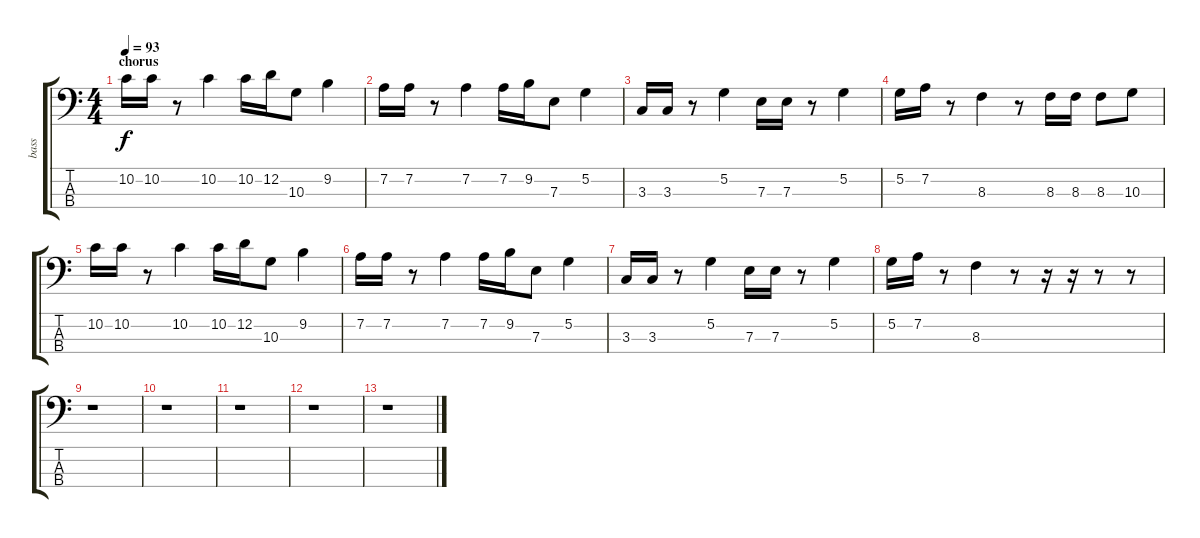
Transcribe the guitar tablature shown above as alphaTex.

\track ("bass" "bass") {instrument electricbassfinger}
\staff {score tabs}
\tuning (G2 D2 A1 E1) {hide}
\ts (4 4)
\section ("" "chorus")
\tempo 93
\clef f4
\ks c
10.2.16{dy f} 10.2.16 r.8 10.2.4 10.2.16 12.2.16 10.3.8 9.2.4 |
7.2.16 7.2.16 r.8 7.2.4 7.2.16 9.2.16 7.3.8 5.2.4 |
3.3.16 3.3.16 r.8 5.2.4 7.3.16 7.3.16 r.8 5.2.4 |
5.2.16 7.2.16 r.8 8.3.4 r.8 8.3.16 8.3.16 8.3.8 10.3.8 |
10.2.16 10.2.16 r.8 10.2.4 10.2.16 12.2.16 10.3.8 9.2.4 |
7.2.16 7.2.16 r.8 7.2.4 7.2.16 9.2.16 7.3.8 5.2.4 |
3.3.16 3.3.16 r.8 5.2.4 7.3.16 7.3.16 r.8 5.2.4 |
5.2.16 7.2.16 r.8 8.3.4 r.8 r.16 r.16 r.8 r.8 |
r.1 |
r.1 |
r.1 |
r.1 |
r.1
